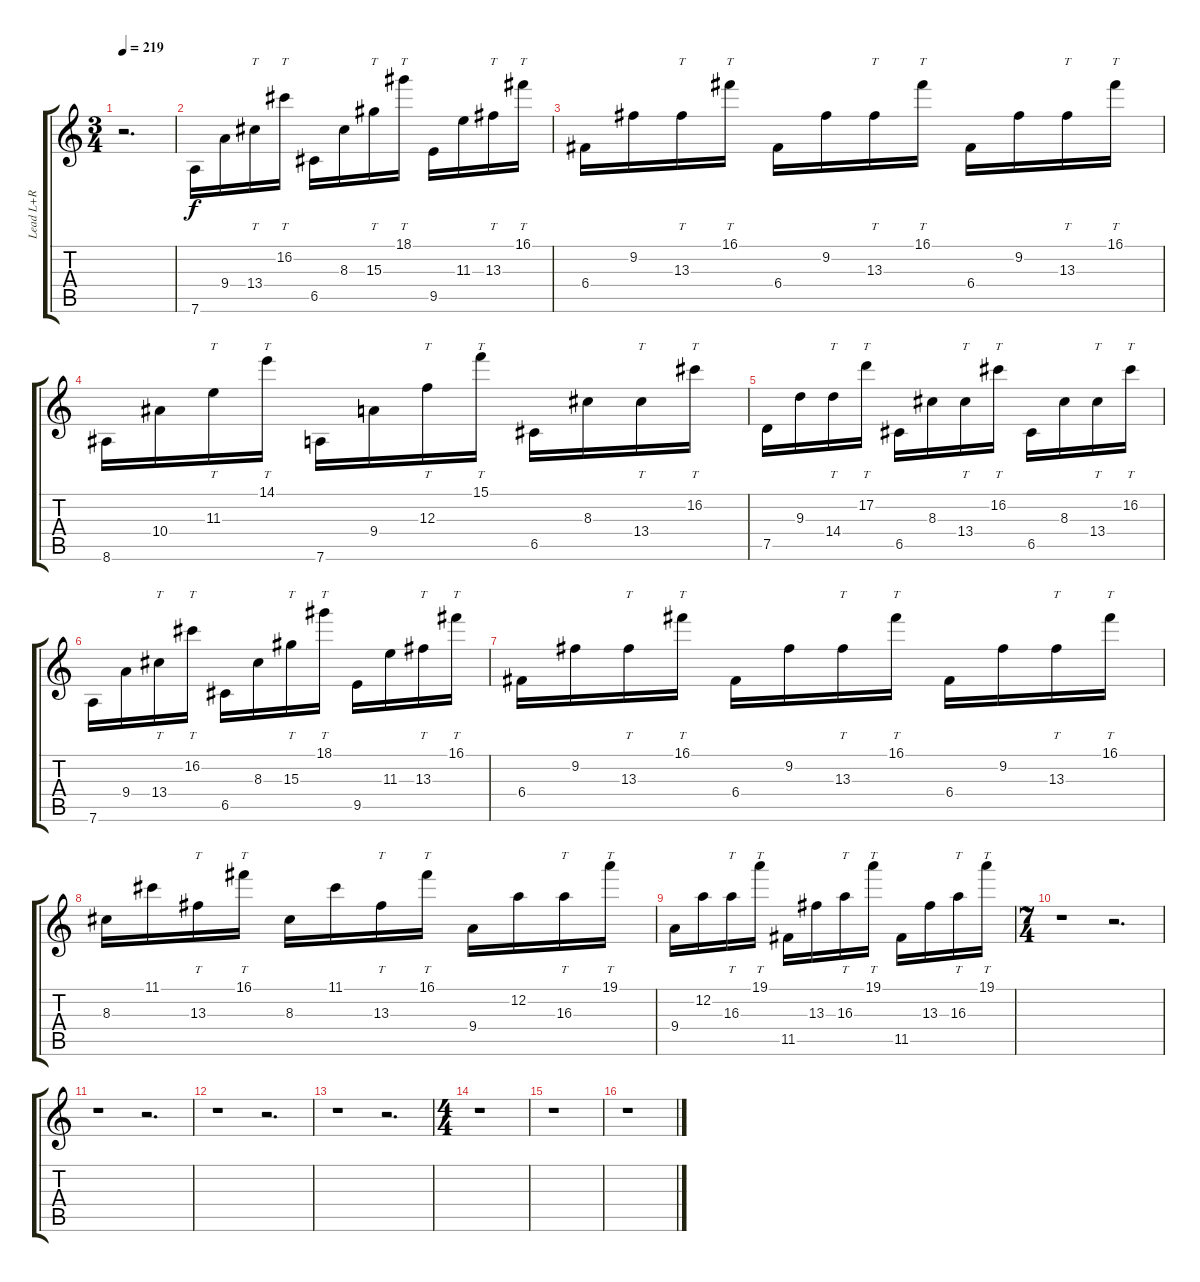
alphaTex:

\track ("Lead L+R" "Lead L+R") {instrument overdrivenguitar}
\staff {score tabs}
\tuning (D4 A3 F3 C3 G2 D2) {hide}
\ts (3 4)
\tempo 219
\clef g2
\ks c
r.2{d dy f} |
7.6.16 9.4.16 13.4.16{tt} 16.2.16{tt} 6.5.16 8.3.16 15.3.16{tt} 18.1.16{tt} 9.5.16 11.3.16 13.3.16{tt} 16.1.16{tt} |
6.4.16 9.2.16 13.3.16{tt} 16.1.16{tt} 6.4.16 9.2.16 13.3.16{tt} 16.1.16{tt} 6.4.16 9.2.16 13.3.16{tt} 16.1.16{tt} |
8.6.16 10.4.16 11.3.16{tt} 14.1.16{tt} 7.6.16 9.4.16 12.3.16{tt} 15.1.16{tt} 6.5.16 8.3.16 13.4.16{tt} 16.2.16{tt} |
7.5.16 9.3.16 14.4.16{tt} 17.2.16{tt} 6.5.16 8.3.16 13.4.16{tt} 16.2.16{tt} 6.5.16 8.3.16 13.4.16{tt} 16.2.16{tt} |
7.6.16 9.4.16 13.4.16{tt} 16.2.16{tt} 6.5.16 8.3.16 15.3.16{tt} 18.1.16{tt} 9.5.16 11.3.16 13.3.16{tt} 16.1.16{tt} |
6.4.16 9.2.16 13.3.16{tt} 16.1.16{tt} 6.4.16 9.2.16 13.3.16{tt} 16.1.16{tt} 6.4.16 9.2.16 13.3.16{tt} 16.1.16{tt} |
8.3.16 11.1.16 13.3.16{tt} 16.1.16{tt} 8.3.16 11.1.16 13.3.16{tt} 16.1.16{tt} 9.4.16 12.2.16 16.3.16{tt} 19.1.16{tt} |
9.4.16 12.2.16 16.3.16{tt} 19.1.16{tt} 11.5.16 13.3.16 16.3.16{tt} 19.1.16{tt} 11.5.16 13.3.16 16.3.16{tt} 19.1.16{tt} |
\ts (7 4)
r.1 r.2{d} |
r.1 r.2{d} |
r.1 r.2{d} |
r.1 r.2{d} |
\ts (4 4)
r.1 |
r.1 |
r.1
